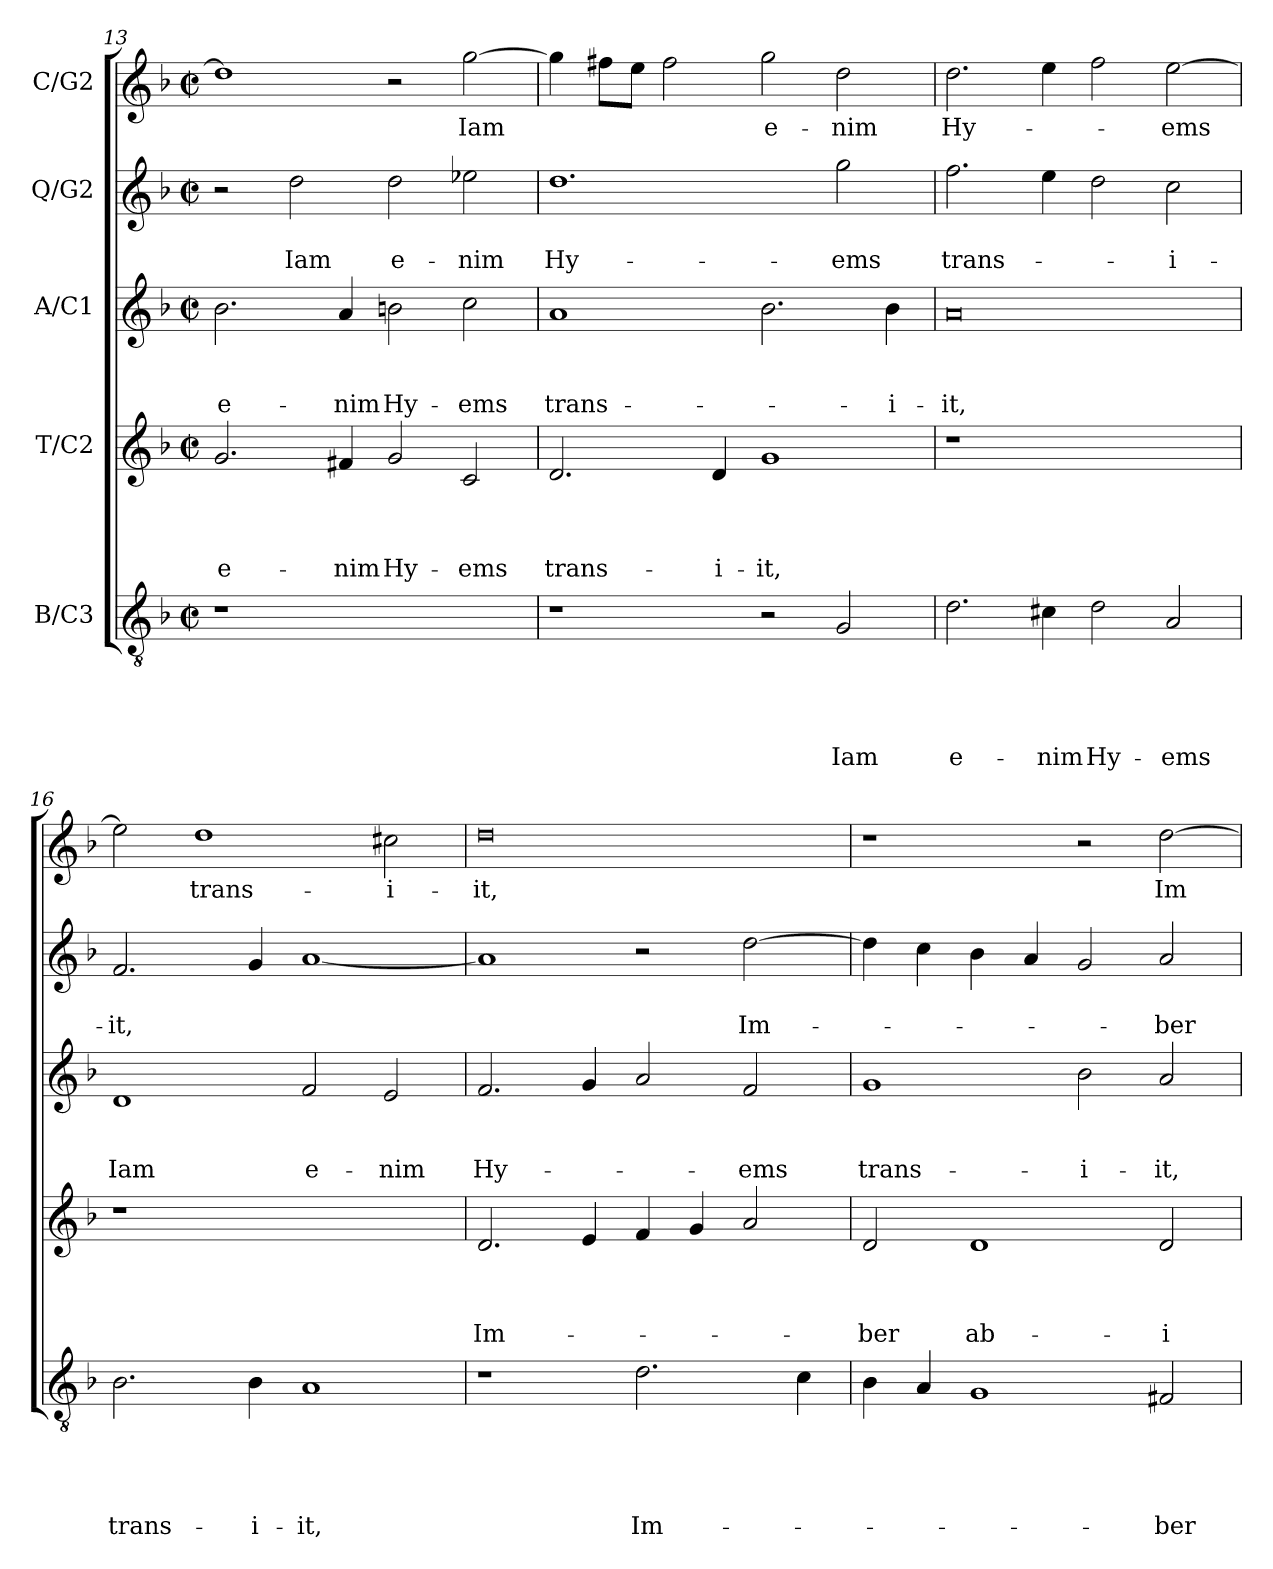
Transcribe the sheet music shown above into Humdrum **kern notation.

**kern	**text	**text	**text	**text	**text	**kern	**text	**text	**text	**text	**kern	**text	**text	**text	**kern	**text	**text	**kern	**text
*part5	*part5	*part5	*part5	*part5	*part5	*part4	*part4	*part4	*part4	*part4	*part3	*part3	*part3	*part3	*part2	*part2	*part2	*part1	*part1
*staff5	*staff5	*staff5	*staff5	*staff5	*staff5	*staff4	*staff4	*staff4	*staff4	*staff4	*staff3	*staff3	*staff3	*staff3	*staff2	*staff2	*staff2	*staff1	*staff1
*I"B/C3	*	*	*	*	*	*I"T/C2	*	*	*	*	*I"A/C1	*	*	*	*I"Q/G2	*	*	*I"C/G2	*
*clefGv2	*	*	*	*	*	*clefG2	*	*	*	*	*clefG2	*	*	*	*clefG2	*	*	*clefG2	*
*k[b-]	*	*	*	*	*	*k[b-]	*	*	*	*	*k[b-]	*	*	*	*k[b-]	*	*	*k[b-]	*
*F:	*	*	*	*	*	*F:	*	*	*	*	*F:	*	*	*	*F:	*	*	*F:	*
*M2/2	*	*	*	*	*	*M2/2	*	*	*	*	*M2/2	*	*	*	*M2/2	*	*	*M2/2	*
*met(c|)	*	*	*	*	*	*met(c|)	*	*	*	*	*met(c|)	*	*	*	*met(c|)	*	*	*met(c|)	*
=13	=13	=13	=13	=13	=13	=13	=13	=13	=13	=13	=13	=13	=13	=13	=13	=13	=13	=13	=13
!	!	!	!	!	!	!	!	!	!	!LO:LY:b	!	!	!	!LO:LY:b	!	!	!	!	!
1r	.	.	.	.	.	2.g/	.	.	.	e-	2.b-\	.	.	e-	2r	.	.	1dd]	.
!	!	!	!	!	!	!	!	!	!	!	!	!	!	!	!	!	!LO:LY:b	!	!
.	.	.	.	.	.	.	.	.	.	.	.	.	.	.	2dd\	.	Iam	.	.
!	!	!	!	!	!	!	!	!	!	!LO:LY:b	!	!	!	!LO:LY:b	!	!	!	!	!
.	.	.	.	.	.	4f#X/	.	.	.	-nim	4a/	.	.	-nim	.	.	.	.	.
!	!	!	!	!	!	!	!	!	!	!LO:LY:b	!	!	!	!LO:LY:b	!	!	!LO:LY:b	!	!
1ryy	.	.	.	.	.	2g/	.	.	.	Hy-	2bn\	.	.	Hy-	2dd\	.	e-	2r	.
!	!	!	!	!	!	!	!	!	!	!LO:LY:b	!	!	!	!LO:LY:b	!	!	!LO:LY:b	!	!LO:LY:b
.	.	.	.	.	.	2c/	.	.	.	-ems	2cc\	.	.	-ems	2ee-X\	.	-nim	[2gg\	Iam
=14	=14	=14	=14	=14	=14	=14	=14	=14	=14	=14	=14	=14	=14	=14	=14	=14	=14	=14	=14
!	!	!	!	!	!	!	!	!	!	!LO:LY:b	!	!	!	!LO:LY:b	!	!	!LO:LY:b	!	!
1r	.	.	.	.	.	2.d/	.	.	.	trans-	1a	.	.	trans-	1.dd	.	Hy-	4gg\]	.
.	.	.	.	.	.	.	.	.	.	.	.	.	.	.	.	.	.	8ff#X\L	.
.	.	.	.	.	.	.	.	.	.	.	.	.	.	.	.	.	.	8ee\J	.
.	.	.	.	.	.	.	.	.	.	.	.	.	.	.	.	.	.	2ff#\	.
!	!	!	!	!	!	!	!	!	!	!LO:LY:b	!	!	!	!	!	!	!	!	!
.	.	.	.	.	.	4d/	.	.	.	-i-	.	.	.	.	.	.	.	.	.
!	!	!	!	!	!	!	!	!	!	!LO:LY:b	!	!	!	!	!	!	!	!	!LO:LY:b
2r	.	.	.	.	.	1g	.	.	.	-it,	2.b-\	.	.	.	.	.	.	2gg\	e-
!	!	!	!	!	!LO:LY:b	!	!	!	!	!	!	!	!	!	!	!	!LO:LY:b	!	!LO:LY:b
2G/	.	.	.	.	Iam	.	.	.	.	.	.	.	.	.	2gg\	.	-ems	2dd\	-nim
!	!	!	!	!	!	!	!	!	!	!	!	!	!	!LO:LY:b	!	!	!	!	!
.	.	.	.	.	.	.	.	.	.	.	4b-\	.	.	-i-	.	.	.	.	.
=15	=15	=15	=15	=15	=15	=15	=15	=15	=15	=15	=15	=15	=15	=15	=15	=15	=15	=15	=15
!	!	!	!	!	!LO:LY:b	!	!	!	!	!	!	!	!	!LO:LY:b	!	!	!LO:LY:b	!	!LO:LY:b
2.d\	.	.	.	.	e-	1r	.	.	.	.	0a	.	.	-it,	2.ff\	.	trans-	2.dd\	Hy-
!	!	!	!	!	!LO:LY:b	!	!	!	!	!	!	!	!	!	!	!	!	!	!
4c#X\	.	.	.	.	-nim	.	.	.	.	.	.	.	.	.	4ee\	.	.	4ee\	.
!	!	!	!	!	!LO:LY:b	!	!	!	!	!	!	!	!	!	!	!	!	!	!
2d\	.	.	.	.	Hy-	1ryy	.	.	.	.	.	.	.	.	2dd\	.	.	2ff\	.
!	!	!	!	!	!LO:LY:b	!	!	!	!	!	!	!	!	!	!	!	!LO:LY:b	!	!LO:LY:b
2A/	.	.	.	.	-ems	.	.	.	.	.	.	.	.	.	2cc\	.	-i-	[2ee\	-ems
!!LO:LB:g=z
=16	=16	=16	=16	=16	=16	=16	=16	=16	=16	=16	=16	=16	=16	=16	=16	=16	=16	=16	=16
!	!	!	!	!	!LO:LY:b	!	!	!	!	!	!	!	!	!LO:LY:b	!	!	!LO:LY:b	!	!
2.B-\	.	.	.	.	trans-	1r	.	.	.	.	1d	.	.	Iam	2.f/	.	-it,	2ee\]	.
!	!	!	!	!	!	!	!	!	!	!	!	!	!	!	!	!	!	!	!LO:LY:b
.	.	.	.	.	.	.	.	.	.	.	.	.	.	.	.	.	.	1dd	trans-
!	!	!	!	!	!LO:LY:b	!	!	!	!	!	!	!	!	!	!	!	!	!	!
4B-\	.	.	.	.	-i-	.	.	.	.	.	.	.	.	.	4g/	.	.	.	.
!	!	!	!	!	!LO:LY:b	!	!	!	!	!	!	!	!	!LO:LY:b	!	!	!	!	!
1A	.	.	.	.	-it,	1ryy	.	.	.	.	2f/	.	.	e-	[1a	.	.	.	.
!	!	!	!	!	!	!	!	!	!	!	!	!	!	!LO:LY:b	!	!	!	!	!LO:LY:b
.	.	.	.	.	.	.	.	.	.	.	2e/	.	.	-nim	.	.	.	2cc#X\	-i-
=17	=17	=17	=17	=17	=17	=17	=17	=17	=17	=17	=17	=17	=17	=17	=17	=17	=17	=17	=17
!	!	!	!	!	!	!	!	!	!	!LO:LY:b	!	!	!	!LO:LY:b	!	!	!	!	!LO:LY:b
1r	.	.	.	.	.	2.d/	.	.	.	Im-	2.f/	.	.	Hy-	1a]	.	.	0dd	-it,
.	.	.	.	.	.	4e/	.	.	.	.	4g/	.	.	.	.	.	.	.	.
!	!	!	!	!	!LO:LY:b	!	!	!	!	!	!	!	!	!	!	!	!	!	!
2.d\	.	.	.	.	Im-	4f/	.	.	.	.	2a/	.	.	.	2r	.	.	.	.
.	.	.	.	.	.	4g/	.	.	.	.	.	.	.	.	.	.	.	.	.
!	!	!	!	!	!	!	!	!	!	!	!	!	!	!LO:LY:b	!	!	!LO:LY:b	!	!
.	.	.	.	.	.	2a/	.	.	.	.	2f/	.	.	-ems	[2dd\	.	Im-	.	.
4c\	.	.	.	.	.	.	.	.	.	.	.	.	.	.	.	.	.	.	.
=18	=18	=18	=18	=18	=18	=18	=18	=18	=18	=18	=18	=18	=18	=18	=18	=18	=18	=18	=18
!	!	!	!	!	!	!	!	!	!	!LO:LY:b	!	!	!	!LO:LY:b	!	!	!	!	!
4B-\	.	.	.	.	.	2d/	.	.	.	-ber	1g	.	.	trans-	4dd\]	.	.	1r	.
4A/	.	.	.	.	.	.	.	.	.	.	.	.	.	.	4cc\	.	.	.	.
!	!	!	!	!	!	!	!	!	!	!LO:LY:b	!	!	!	!	!	!	!	!	!
1G	.	.	.	.	.	1d	.	.	.	ab-	.	.	.	.	4b-\	.	.	.	.
.	.	.	.	.	.	.	.	.	.	.	.	.	.	.	4a/	.	.	.	.
!	!	!	!	!	!	!	!	!	!	!	!	!	!	!LO:LY:b	!	!	!	!	!
.	.	.	.	.	.	.	.	.	.	.	2b-\	.	.	-i-	2g/	.	.	2r	.
!	!	!	!	!	!LO:LY:b	!	!	!	!	!LO:LY:b	!	!	!	!LO:LY:b	!	!	!LO:LY:b	!	!LO:LY:b
2F#X/	.	.	.	.	-ber	2d/	.	.	.	-i-	2a/	.	.	-it,	2a/	.	-ber	[2dd\	Im-
=	=	=	=	=	=	=	=	=	=	=	=	=	=	=	=	=	=	=	=
*-	*-	*-	*-	*-	*-	*-	*-	*-	*-	*-	*-	*-	*-	*-	*-	*-	*-	*-	*-
